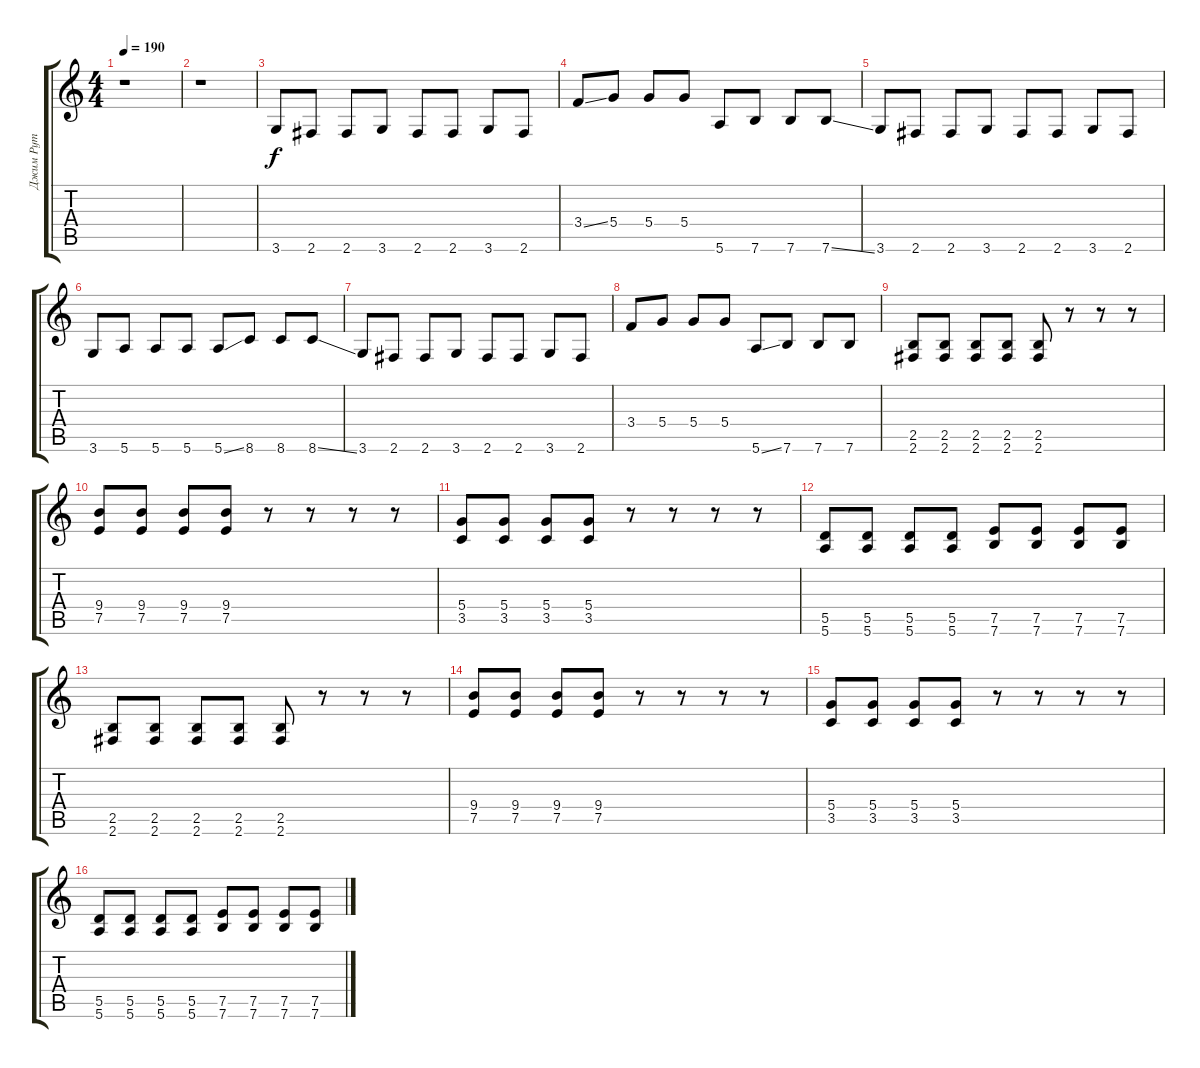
\track ("Джим Рут" "Джим Рут") {instrument distortionguitar}
\staff {score tabs}
\tuning (E4 B3 G3 D3 A2 E2) {hide}
\ts (4 4)
\tempo 190
\clef g2
\ks c
r.1{dy f} |
r.1 |
3.6.8 2.6.8 2.6.8 3.6.8 2.6.8 2.6.8 3.6.8 2.6.8 |
3.4{ss}.8 5.4.8 5.4.8 5.4.8 5.6.8 7.6.8 7.6.8 7.6{ss}.8 |
3.6.8 2.6.8 2.6.8 3.6.8 2.6.8 2.6.8 3.6.8 2.6.8 |
3.6.8 5.6.8 5.6.8 5.6.8 5.6{ss}.8 8.6.8 8.6.8 8.6{ss}.8 |
3.6.8 2.6.8 2.6.8 3.6.8 2.6.8 2.6.8 3.6.8 2.6.8 |
3.4.8 5.4.8 5.4.8 5.4.8 5.6{ss}.8 7.6.8 7.6.8 7.6.8 |
(2.5 2.6).8 (2.5 2.6).8 (2.5 2.6).8 (2.5 2.6).8 (2.5 2.6).8 r.8 r.8 r.8 |
(9.4 7.5).8 (9.4 7.5).8 (9.4 7.5).8 (9.4 7.5).8 r.8 r.8 r.8 r.8 |
(5.4 3.5).8 (5.4 3.5).8 (5.4 3.5).8 (5.4 3.5).8 r.8 r.8 r.8 r.8 |
(5.5 5.6).8 (5.5 5.6).8 (5.5 5.6).8 (5.5 5.6).8 (7.5 7.6).8 (7.5 7.6).8 (7.5 7.6).8 (7.5 7.6).8 |
(2.5 2.6).8 (2.5 2.6).8 (2.5 2.6).8 (2.5 2.6).8 (2.5 2.6).8 r.8 r.8 r.8 |
(9.4 7.5).8 (9.4 7.5).8 (9.4 7.5).8 (9.4 7.5).8 r.8 r.8 r.8 r.8 |
(5.4 3.5).8 (5.4 3.5).8 (5.4 3.5).8 (5.4 3.5).8 r.8 r.8 r.8 r.8 |
(5.5 5.6).8 (5.5 5.6).8 (5.5 5.6).8 (5.5 5.6).8 (7.5 7.6).8 (7.5 7.6).8 (7.5 7.6).8 (7.5 7.6).8
